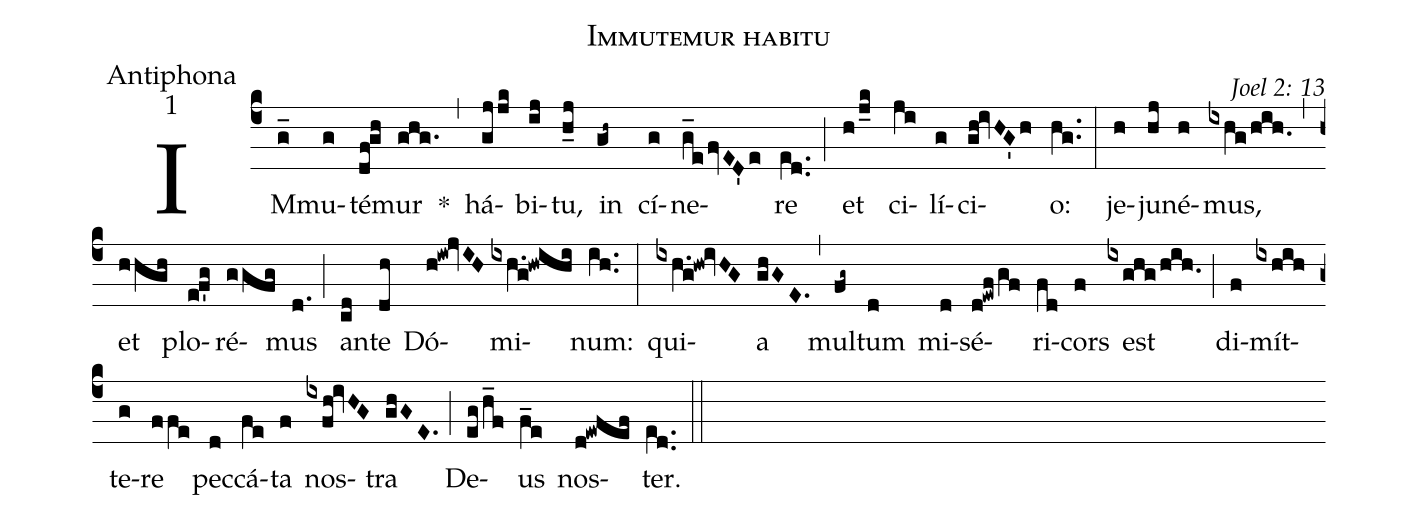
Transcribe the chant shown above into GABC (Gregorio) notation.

name: Immutemur habitu;
office-part: Antiphona;
mode: 1;
commentary: Joel 2: 13;
%%
(c4) IM(g_)mu(g)té(df!gh)mur(ghg.) *(,)
há(gjjk)bi(ij)tu,(h_j) in(gh~) cí(g)ne(g_efvED'e)re(e[ll:1]d..) (;) et(h/j_k) ci(ji)lí(g)ci(gh!ivHG'h)o:(hg..) (:)
je(h)ju(hj)né(h)mus,(ixhg/hih.) (,) et(hhgh) plo(ef'g)ré(ggfg)mus(d.) (;) an(cd)te(dh) Dó(h!iw!jvIH)mi(ixh.g!hwihi)num:(ih..) (:)
qui(ixh.g!hw!ivHG)a(ghGE.) (,) mul(fg~)tum(d) mi(d)sé(d!ewf/gf)ri(fd)cors(f) est(ixghg/hih.) (;) di(f)mít(ixhih)te(g)re(ffe) pec(d)cá(fe)ta(f) nos(ixfh!ivHG)tra(ghGE.) (;) De(eg/h_f)us(f_e) nos(d!ewfef)ter.(e[ll:1]d..) (::)
